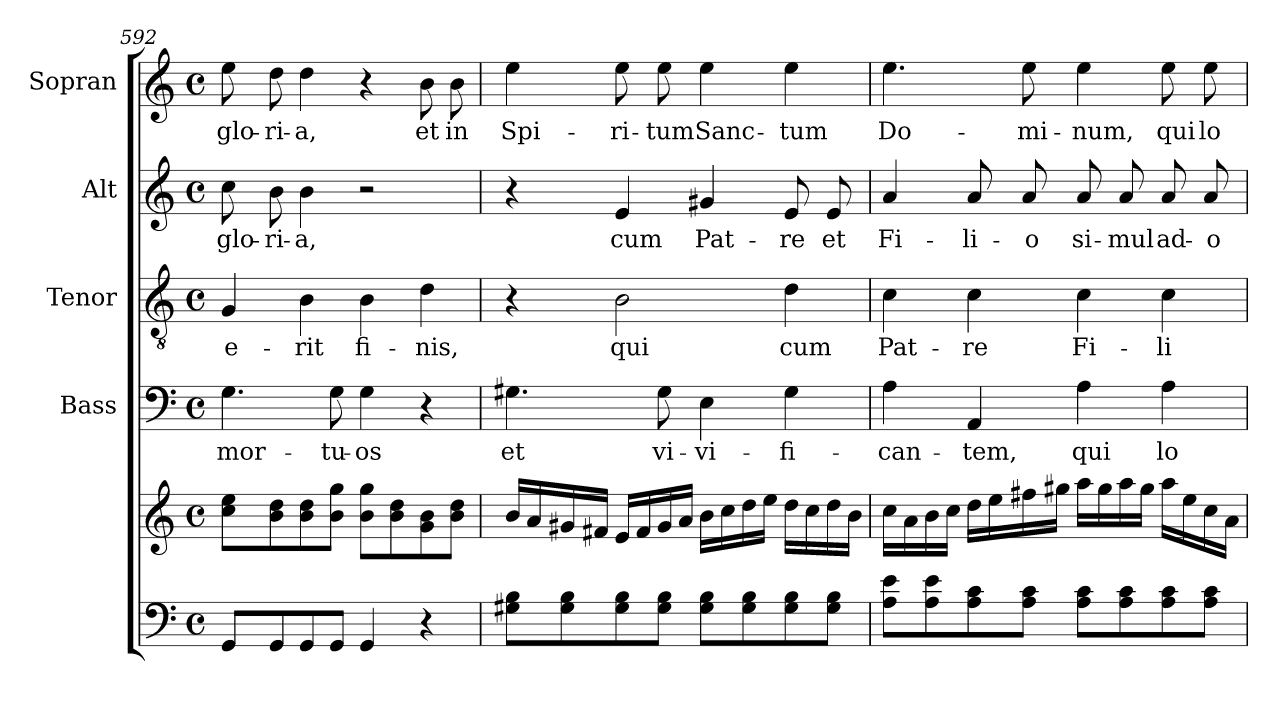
**kern	**kern	**kern	**text	**kern	**text	**kern	**text	**kern	**text
*part5	*part5	*part4	*part4	*part3	*part3	*part2	*part2	*part1	*part1
*staff6	*staff5	*staff4	*staff4	*staff3	*staff3	*staff2	*staff2	*staff1	*staff1
*	*	*I"Bass	*	*I"Tenor	*	*I"Alt	*	*I"Sopran	*
*	*	*I'B.	*	*I'T.	*	*I'A.	*	*I'S.	*
*clefF4	*clefG2	*clefF4	*	*clefGv2	*	*clefG2	*	*clefG2	*
*k[]	*k[]	*k[]	*	*k[]	*	*k[]	*	*k[]	*
*C:	*C:	*C:	*	*C:	*	*C:	*	*C:	*
*M4/4	*M4/4	*M4/4	*	*M4/4	*	*M4/4	*	*M4/4	*
*met(c)	*met(c)	*met(c)	*	*met(c)	*	*met(c)	*	*met(c)	*
=592	=592	=592	=592	=592	=592	=592	=592	=592	=592
!	!	!	!LO:LY:b	!	!LO:LY:b	!	!LO:LY:b	!	!LO:LY:b
8GG/L	8cc\ 8ee\L	4.G\	mor-	4G/	e-	8cc\	glo-	8ee\	glo-
!	!	!	!	!	!	!	!LO:LY:b	!	!LO:LY:b
8GG/	8b\ 8dd\	.	.	.	.	8b\	-ri-	8dd\	-ri-
!	!	!	!	!	!LO:LY:b	!	!LO:LY:b	!	!LO:LY:b
8GG/	8b\ 8dd\	.	.	4B\	-rit	4b\	-a,	4dd\	-a,
!	!	!	!LO:LY:b	!	!	!	!	!	!
8GG/J	8b\ 8gg\J	8G\	-tu-	.	.	.	.	.	.
!	!	!	!LO:LY:b	!	!LO:LY:b	!	!	!	!
4GG/	8b\ 8gg\L	4G\	-os	4B\	fi-	2r	.	4r	.
.	8b\ 8dd\	.	.	.	.	.	.	.	.
!	!	!	!	!	!LO:LY:b	!	!	!	!LO:LY:b
4r	8g\ 8b\	4r	.	4d\	-nis,	.	.	8b\	et
!	!	!	!	!	!	!	!	!	!LO:LY:b
.	8b\ 8dd\J	.	.	.	.	.	.	8b\	in
!!LO:PB:g=z
=593	=593	=593	=593	=593	=593	=593	=593	=593	=593
!	!	!	!LO:LY:b	!	!	!	!	!	!LO:LY:b
8G#X\ 8B\L	16b/LL	4.G#X\	et	4r	.	4r	.	4ee\	Spi-
.	16a/	.	.	.	.	.	.	.	.
8G#\ 8B\	16g#X/	.	.	.	.	.	.	.	.
.	16f#X/JJ	.	.	.	.	.	.	.	.
!	!	!	!	!	!LO:LY:b	!	!LO:LY:b	!	!LO:LY:b
8G#\ 8B\	16e/LL	.	.	2B\	qui	4e/	cum	8ee\	-ri-
.	16f#/	.	.	.	.	.	.	.	.
!	!	!	!LO:LY:b	!	!	!	!	!	!LO:LY:b
8G#\ 8B\J	16g#/	8G#\	vi-	.	.	.	.	8ee\	-tum
.	16a/JJ	.	.	.	.	.	.	.	.
!	!	!	!LO:LY:b	!	!	!	!LO:LY:b	!	!LO:LY:b
8G#\ 8B\L	16b\LL	4E\	-vi-	.	.	4g#X/	Pat-	4ee\	Sanc-
.	16cc\	.	.	.	.	.	.	.	.
8G#\ 8B\	16dd\	.	.	.	.	.	.	.	.
.	16ee\JJ	.	.	.	.	.	.	.	.
!	!	!	!LO:LY:b	!	!LO:LY:b	!	!LO:LY:b	!	!LO:LY:b
8G#\ 8B\	16dd\LL	4G#\	-fi-	4d\	cum	8e/	-re	4ee\	-tum
.	16cc\	.	.	.	.	.	.	.	.
!	!	!	!	!	!	!	!LO:LY:b	!	!
8G#\ 8B\J	16dd\	.	.	.	.	8e/	et	.	.
.	16b\JJ	.	.	.	.	.	.	.	.
=594	=594	=594	=594	=594	=594	=594	=594	=594	=594
!	!	!	!LO:LY:b	!	!LO:LY:b	!	!LO:LY:b	!	!LO:LY:b
8A\ 8e\L	16cc\LL	4A\	-can-	4c\	Pat-	4a/	Fi-	4.ee\	Do-
.	16a\	.	.	.	.	.	.	.	.
8A\ 8e\	16b\	.	.	.	.	.	.	.	.
.	16cc\JJ	.	.	.	.	.	.	.	.
!	!	!	!LO:LY:b	!	!LO:LY:b	!	!LO:LY:b	!	!
8A\ 8c\	16dd\LL	4AA/	-tem,	4c\	-re	8a/	-li-	.	.
.	16ee\	.	.	.	.	.	.	.	.
!	!	!	!	!	!	!	!LO:LY:b	!	!LO:LY:b
8A\ 8c\J	16ff#X\	.	.	.	.	8a/	-o	8ee\	-mi-
.	16gg#X\JJ	.	.	.	.	.	.	.	.
!	!	!	!LO:LY:b	!	!LO:LY:b	!	!LO:LY:b	!	!LO:LY:b
8A\ 8c\L	16aa\LL	4A\	qui	4c\	Fi-	8a/	si-	4ee\	-num,
.	16gg#\	.	.	.	.	.	.	.	.
!	!	!	!	!	!	!	!LO:LY:b	!	!
8A\ 8c\	16aa\	.	.	.	.	8a/	-mul	.	.
.	16gg#\JJ	.	.	.	.	.	.	.	.
!	!	!	!LO:LY:b	!	!LO:LY:b	!	!LO:LY:b	!	!LO:LY:b
8A\ 8c\	16aa\LL	4A\	lo-	4c\	-li-	8a/	ad-	8ee\	qui
.	16ee\	.	.	.	.	.	.	.	.
!	!	!	!	!	!	!	!LO:LY:b	!	!LO:LY:b
8A\ 8c\J	16cc\	.	.	.	.	8a/	-o-	8ee\	lo-
.	16a\JJ	.	.	.	.	.	.	.	.
=	=	=	=	=	=	=	=	=	=
*-	*-	*-	*-	*-	*-	*-	*-	*-	*-
